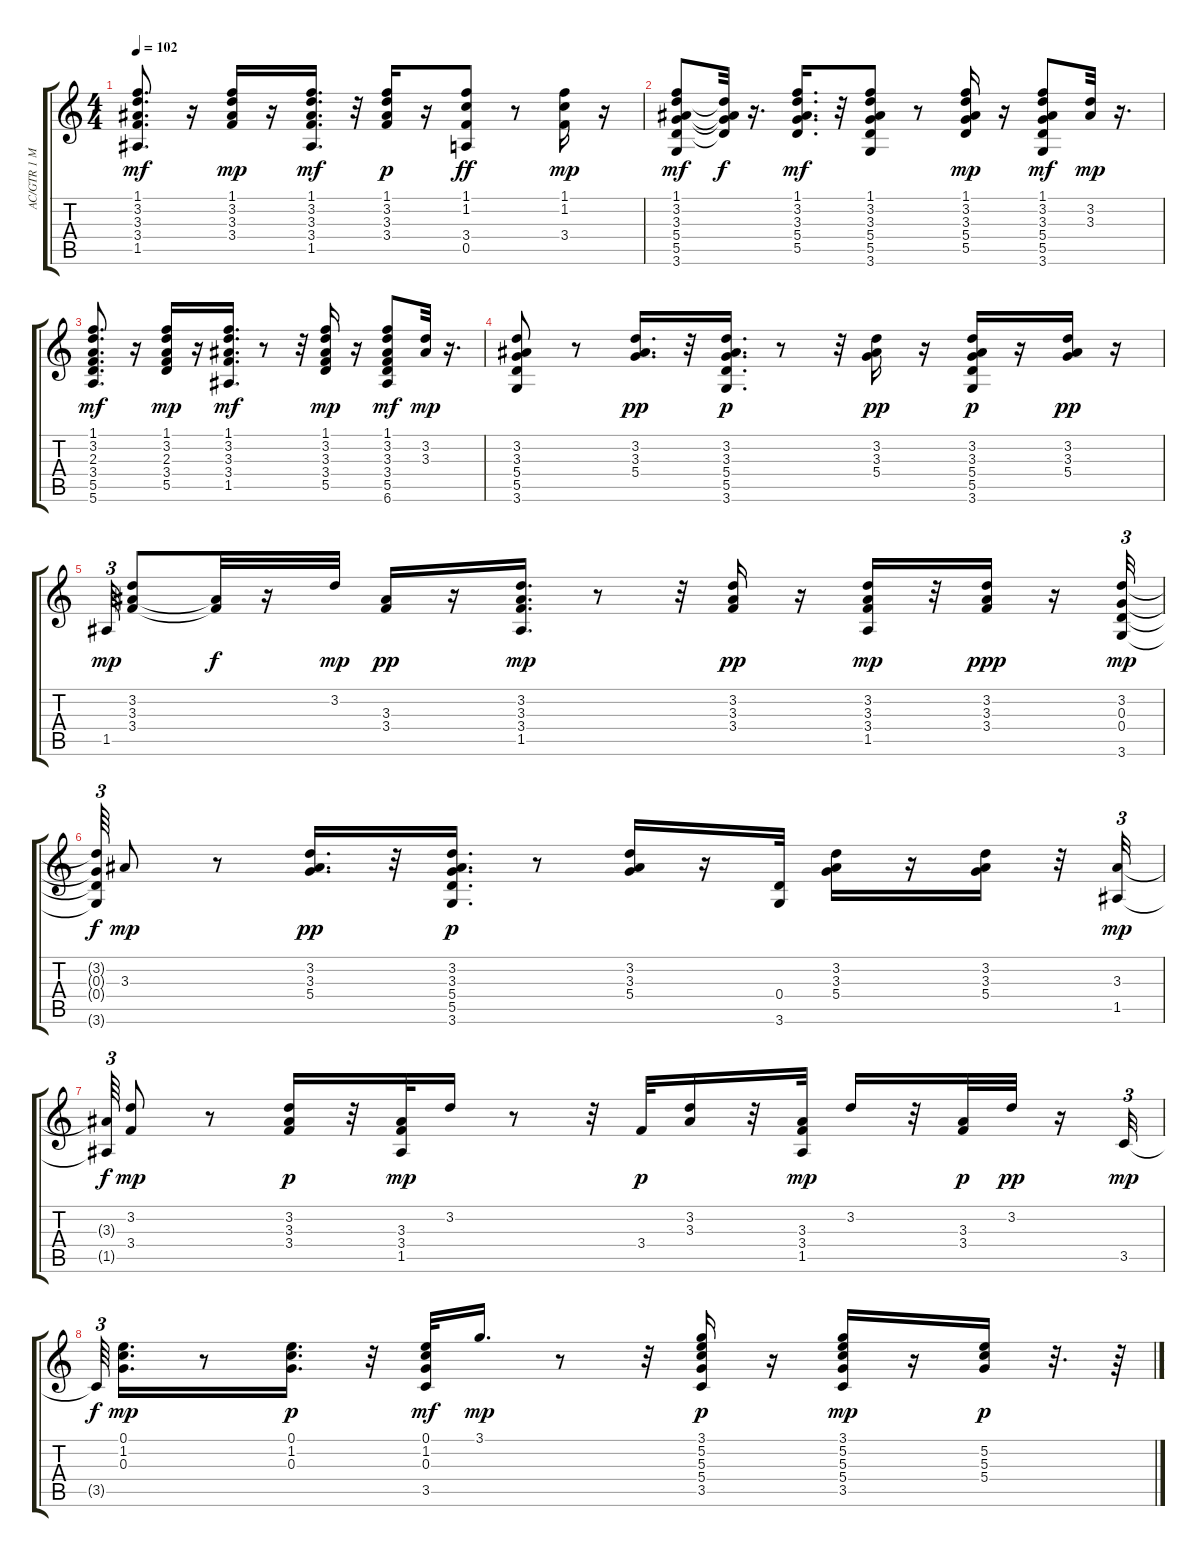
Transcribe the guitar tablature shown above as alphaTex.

\track ("AC/GTR 1 MC 7" "AC/GTR 1 M") {instrument acousticguitarsteel}
\staff {score tabs}
\tuning (E4 B3 G3 D3 A2 E2) {hide}
\ts (4 4)
\tempo 102
\clef g2
\ks c
(1.1 3.2 3.3 3.4 1.5).8{d dy mf} r.16 (1.1 3.2 3.3 3.4).16{dy mp} r.16 (1.1 3.2 3.3 3.4 1.5).16{d dy mf} r.32 (1.1 3.2 3.3 3.4).16{dy p} r.16 (1.1 1.2 3.4 0.5).8{dy ff} r.8 (1.1 1.2 3.4).16{dy mp} r.16 |
(1.1 3.2 3.3 5.4 5.5 3.6).8{dy mf} (3.2{t} 3.3{t} 5.4{t} 5.5{t}).32{dy f} r.16{d} (1.1 3.2 3.3 5.4 5.5).16{d dy mf} r.32 (1.1 3.2 3.3 5.4 5.5 3.6).8 r.8 (1.1 3.2 3.3 5.4 5.5).16{dy mp} r.16 (1.1 3.2 3.3 5.4 5.5 3.6).8{dy mf} (3.2 3.3).32{dy mp} r.16{d} |
(1.1 3.2 2.3 3.4 5.5 5.6).8{d dy mf} r.16 (1.1 3.2 2.3 3.4 5.5).16{dy mp} r.16 (1.1 3.2 3.3 3.4 1.5).16{d dy mf} r.8 r.32 (1.1 3.2 3.3 3.4 5.5).16{dy mp} r.16 (1.1 3.2 3.3 3.4 5.5 6.6).8{dy mf} (3.2 3.3).32{dy mp} r.16{d} |
(3.2 3.3 5.4 5.5 3.6).8 r.8 (3.2 3.3 5.4).16{d dy pp} r.32 (3.2 3.3 5.4 5.5 3.6).16{d dy p} r.8 r.32 (3.2 3.3 5.4).16{dy pp} r.16 (3.2 3.3 5.4 5.5 3.6).16{dy p} r.16 (3.2 3.3 5.4).16{dy pp} r.16 |
1.5.64{tu (3 2) dy mp} (3.2 3.3 3.4).8 (3.3{t} 3.4{t}).32{dy f} r.16 3.2.32{dy mp} (3.3 3.4).16{dy pp} r.16 (3.2 3.3 3.4 1.5).16{d dy mp} r.8 r.32 (3.2 3.3 3.4).16{dy pp} r.16 (3.2 3.3 3.4 1.5).16{dy mp} r.32 (3.2 3.3 3.4).16{dy ppp} r.16 (3.2 0.3 0.4 3.6).32{tu (3 2) dy mp} |
(3.2{t} 0.3{t} 0.4{t} 3.6{t}).64{tu (3 2) dy f} 3.3.8{dy mp} r.8 (3.2 3.3 5.4).16{d dy pp} r.32 (3.2 3.3 5.4 5.5 3.6).16{d dy p} r.8 (3.2 3.3 5.4).16 r.16 (0.4 3.6).32 (3.2 3.3 5.4).16 r.16 (3.2 3.3 5.4).16 r.32 (3.3 1.5).32{tu (3 2) dy mp} |
(3.3{t} 1.5{t}).64{tu (3 2) dy f} (3.2 3.4).8{dy mp} r.8 (3.2 3.3 3.4).16{dy p} r.32 (3.3 3.4 1.5).32{dy mp} 3.2.16 r.8 r.32 3.4.32{dy p} (3.2 3.3).16 r.32 (3.3 3.4 1.5).32{dy mp} 3.2.16 r.32 (3.3 3.4).32{dy p} 3.2.32{dy pp} r.16 3.5.32{tu (3 2) dy mp} |
3.5{t}.64{tu (3 2) dy f} (0.1 1.2 0.3).16{d dy mp} r.8 (0.1 1.2 0.3).16{d dy p} r.32 (0.1 1.2 0.3 3.5).32{dy mf} 3.1.16{d dy mp} r.8 r.32 (3.1 5.2 5.3 5.4 3.5).16{dy p} r.16 (3.1 5.2 5.3 5.4 3.5).16{dy mp} r.16 (5.2 5.3 5.4).16{dy p} r.32{d} r.64
